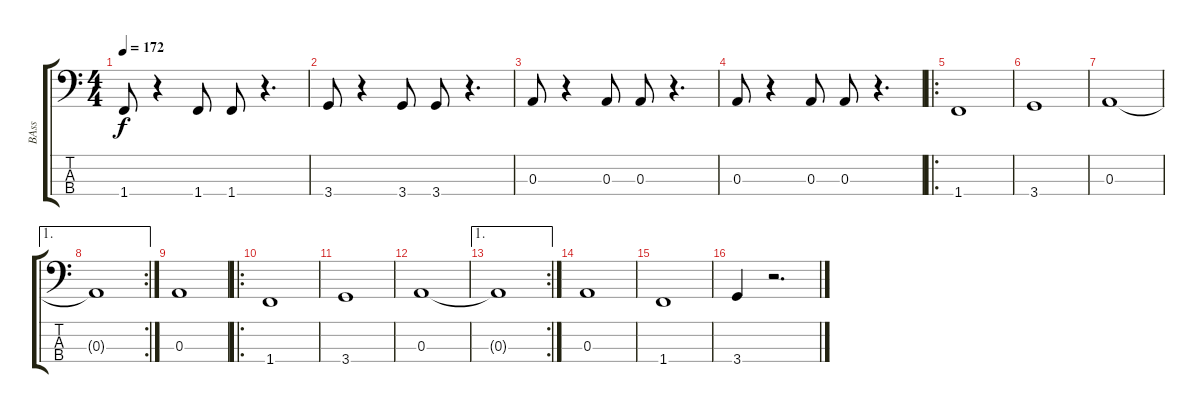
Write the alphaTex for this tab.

\track ("BAss" "BAss") {instrument electricbasspick}
\staff {score tabs}
\tuning (G2 D2 A1 E1) {hide}
\ts (4 4)
\tempo 172
\clef f4
\ks c
1.4.8{dy f} r.4 1.4.8 1.4.8 r.4{d} |
3.4.8 r.4 3.4.8 3.4.8 r.4{d} |
0.3.8 r.4 0.3.8 0.3.8 r.4{d} |
0.3.8 r.4 0.3.8 0.3.8 r.4{d} |
\ro
1.4.1 |
3.4.1 |
0.3.1 |
\ae 1
\rc 2
0.3{t}.1 |
0.3.1 |
\ro
1.4.1 |
3.4.1 |
0.3.1 |
\ae 1
\rc 2
0.3{t}.1 |
0.3.1 |
1.4.1 |
3.4.4 r.2{d}
